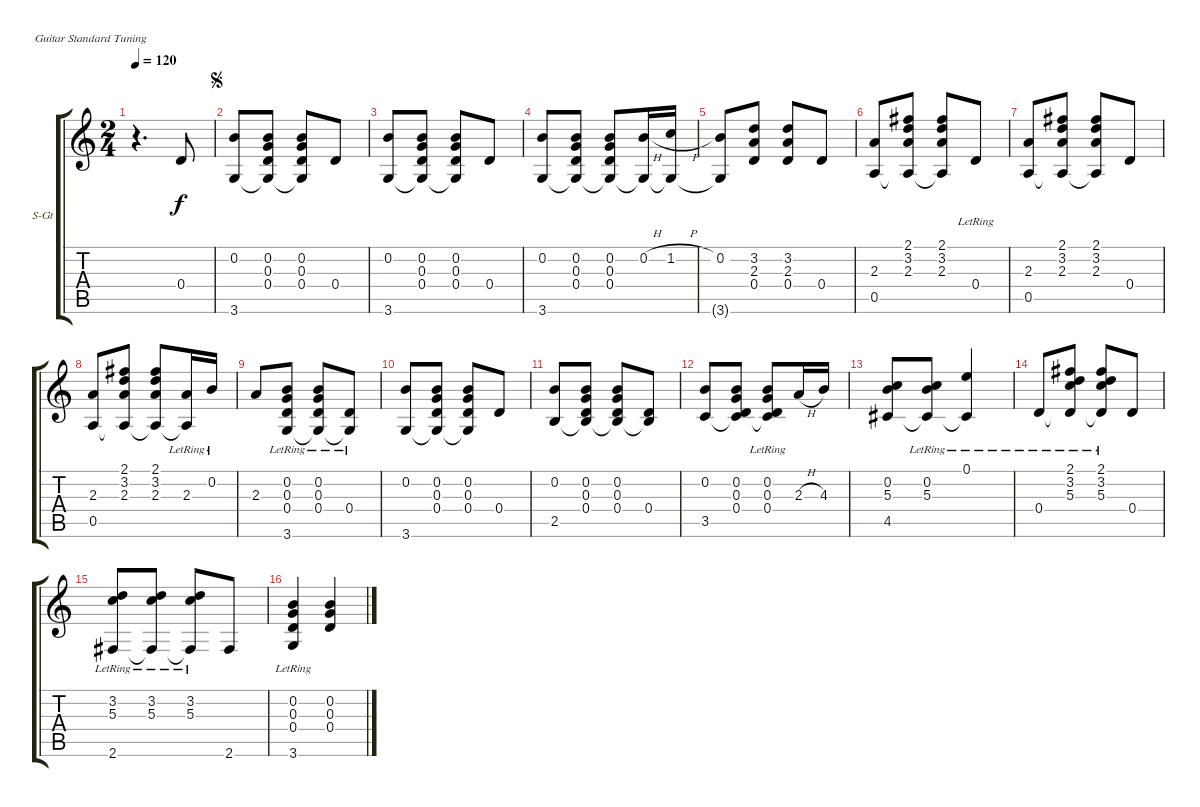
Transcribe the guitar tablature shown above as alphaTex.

\defaultSystemsLayout 4
\bracketExtendMode groupsimilarinstruments
\firstSystemTrackNameOrientation horizontal
\otherSystemsTrackNameOrientation horizontal
\track ("Steel Guitar" "S-Gt") {instrument acousticguitarsteel}
\staff {score tabs}
\tuning (E4 B3 G3 D3 A2 E2)
\ts (2 4)
\tempo 120
\clef g2
\ks c
r.4{d dy f instrument acousticguitarsteel} 0.4.8 |
\jump segno
(3.6 0.2).8 (0.2 0.3 0.4 3.6{t}).8 (0.2 0.3 0.4 3.6{t}).8 0.4.8 |
(3.6 0.2).8 (0.2 0.3 0.4 3.6{t}).8 (0.2 0.3 0.4 3.6{t}).8 0.4.8 |
(3.6 0.2).8 (0.2 0.3 0.4 3.6{t}).8 (0.2 0.3 0.4 3.6{t}).8 (0.2{h} 3.6{t}).16 (1.2{h} 3.6{t}).16 |
(0.2 3.6{t}).8 (2.3 3.2 0.4).8 (2.3 3.2 0.4).8 0.4.8 |
(0.5 2.3).8 (2.1 3.2 2.3 0.5{t}).8 (2.1 3.2 2.3 0.5{t}).8 0.4{lr}.8 |
(0.5 2.3).8 (2.1 3.2 2.3 0.5{t}).8 (2.1 3.2 2.3 0.5{t}).8 0.4.8 |
(0.5 2.3).8 (2.1 3.2 2.3 0.5{t}).8 (2.1 3.2 2.3 0.5{t}).8 (2.3{lr} 0.5{t}).16 0.2{lr}.16 |
2.3.8 (0.2 0.3 0.4 3.6{lr}).8 (0.2{lr} 0.3{lr} 0.4{lr} 3.6{lr t}).8 (0.4 3.6{lr t}).8 |
(3.6 0.2).8 (0.2 0.3 0.4 3.6{t}).8 (0.2 0.3 0.4 3.6{t}).8 0.4.8 |
(0.2 2.5).8 (0.2 0.3 0.4 2.5{t}).8 (0.2 0.3 0.4 2.5{t}).8 (0.4 2.5{t}).8 |
(0.2 3.5).8 (0.2 0.3 0.4 3.5{t}).8 (0.2{lr} 0.3{lr} 0.4{lr} 3.5{t}).8 2.3{h}.16 4.3.16 |
(4.5 5.3 0.2).8 (5.3{lr} 0.2{lr} 4.5{lr t}).8 (0.1{lr} 4.5{t}).4 |
0.4{lr}.8 (3.2 2.1 5.3 0.4{lr t}).8 (5.3 3.2 2.1 0.4{lr t}).8 0.4.8 |
(2.6{lr} 5.3 3.2).8 (5.3 3.2 2.6{lr t}).8 (5.3 3.2 2.6{lr t}).8 2.6.8 |
(3.6{lr} 0.4 0.3 0.2).4 (0.4 0.3 0.2).4
